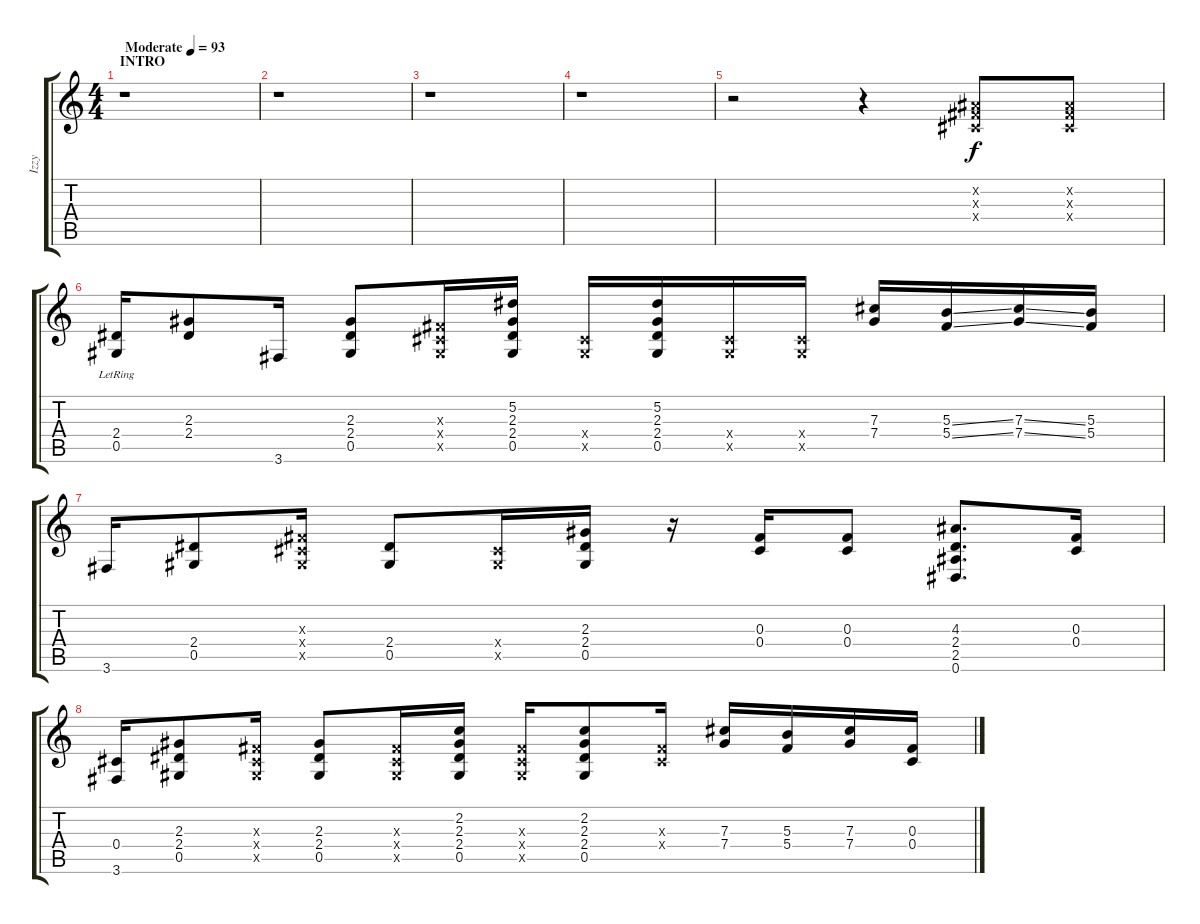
\track ("Izzy" "Izzy") {instrument acousticguitarsteel}
\staff {score tabs}
\tuning (Eb4 Bb3 Gb3 Db3 Ab2 Eb2) {hide}
\ts (4 4)
\section ("" "INTRO")
\tempo (93 "Moderate")
\clef g2
\ks c
r.1{dy f instrument acousticguitarsteel} |
r.1 |
r.1 |
r.1 |
r.2 r.4 (0.2{x} 0.3{x} 0.4{x}).8 (0.2{x} 0.3{x} 0.4{x}).8 |
(2.4 0.5{lr}).16 (2.3 2.4).8 3.6.16 (2.3 2.4 0.5).8 (0.3{x} 0.4{x} 0.5{x}).16 (5.2 2.3 2.4 0.5).16 (0.4{x} 0.5{x}).16 (5.2 2.3 2.4 0.5).16 (0.4{x} 0.5{x}).16 (0.4{x} 0.5{x}).16 (7.3 7.4).16 (5.3{ss} 5.4{ss}).16 (7.3{ss} 7.4{ss}).16 (5.3 5.4).16 |
3.6.16 (2.4 0.5).8 (0.3{x} 0.4{x} 0.5{x}).16 (2.4 0.5).8 (0.4{x} 0.5{x}).16 (2.3 2.4 0.5).16 r.16 (0.3 0.4).16 (0.3 0.4).8 (4.3 2.4 2.5 0.6).8{d} (0.3 0.4).16 |
(0.4 3.6).16 (2.3 2.4 0.5).8 (0.3{x} 0.4{x} 0.5{x}).16 (2.3 2.4 0.5).8 (0.3{x} 0.4{x} 0.5{x}).16 (2.2 2.3 2.4 0.5).16 (0.3{x} 0.4{x} 0.5{x}).16 (2.2 2.3 2.4 0.5).8 (0.3{x} 0.4{x}).16 (7.3 7.4).16 (5.3 5.4).16 (7.3 7.4).16 (0.3 0.4).16
